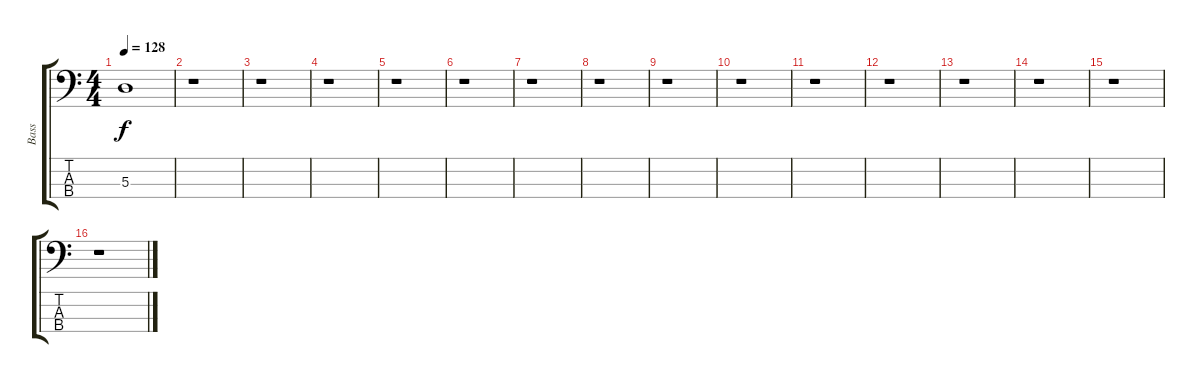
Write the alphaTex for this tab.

\track ("Bass" "Bass") {instrument electricbassfinger}
\staff {score tabs}
\tuning (G2 D2 A1 E1) {hide}
\ts (4 4)
\tempo 128
\clef f4
\ks c
5.3{t}.1{dy f} |
r.1 |
r.1 |
r.1 |
r.1 |
r.1 |
r.1 |
r.1 |
r.1 |
r.1 |
r.1 |
r.1 |
r.1 |
r.1 |
r.1 |
r.1
